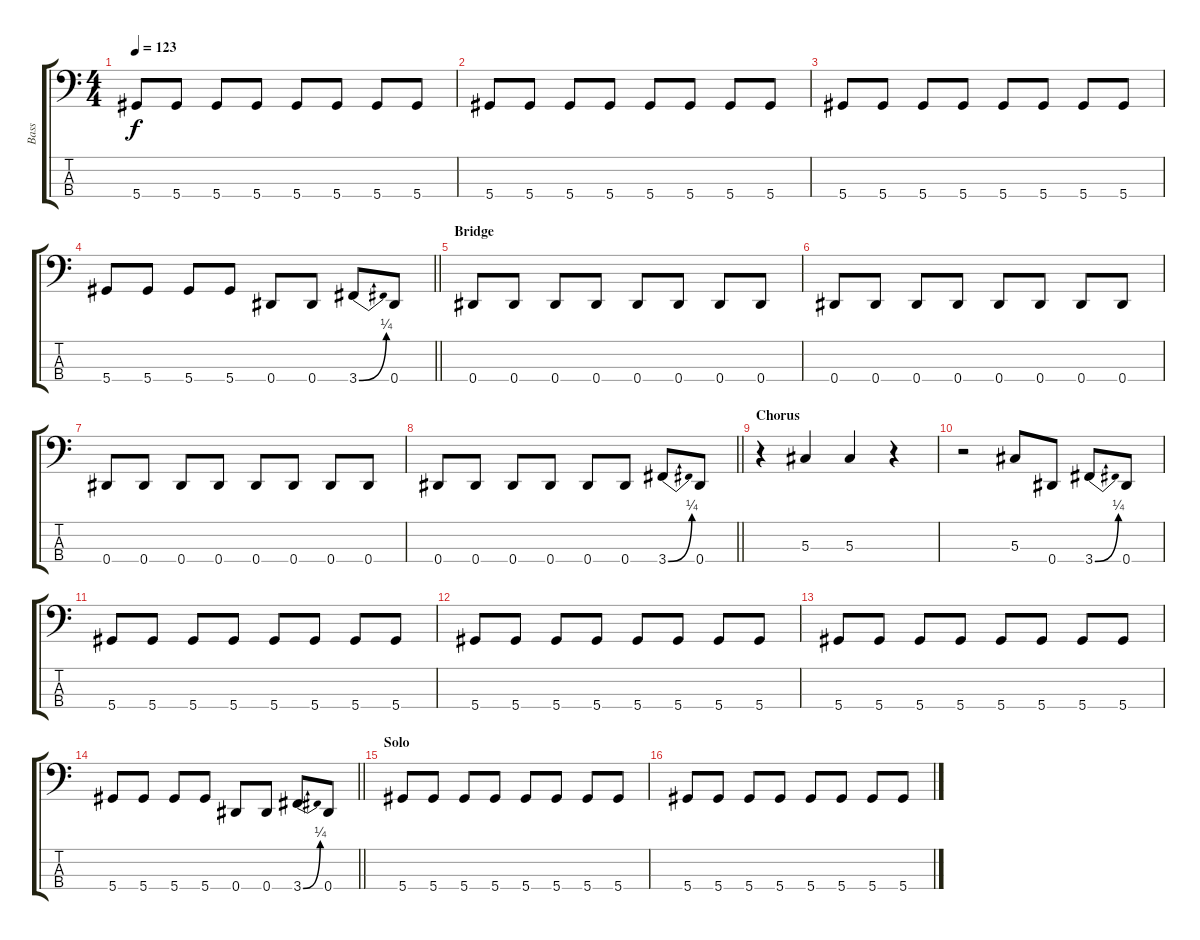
\track ("Bass" "Bass") {instrument electricbasspick}
\staff {score tabs}
\tuning (Gb2 Db2 Ab1 Eb1) {hide}
\ts (4 4)
\tempo 123
\clef f4
\ks c
5.4.8{dy f} 5.4.8 5.4.8 5.4.8 5.4.8 5.4.8 5.4.8 5.4.8 |
5.4.8 5.4.8 5.4.8 5.4.8 5.4.8 5.4.8 5.4.8 5.4.8 |
5.4.8 5.4.8 5.4.8 5.4.8 5.4.8 5.4.8 5.4.8 5.4.8 |
\barLineRight lightlight
5.4.8 5.4.8 5.4.8 5.4.8 0.4.8 0.4.8 3.4{be (bend 0 0 60 1)}.8 0.4.8 |
\section ("" "Bridge")
0.4.8 0.4.8 0.4.8 0.4.8 0.4.8 0.4.8 0.4.8 0.4.8 |
0.4.8 0.4.8 0.4.8 0.4.8 0.4.8 0.4.8 0.4.8 0.4.8 |
0.4.8 0.4.8 0.4.8 0.4.8 0.4.8 0.4.8 0.4.8 0.4.8 |
\barLineRight lightlight
0.4.8 0.4.8 0.4.8 0.4.8 0.4.8 0.4.8 3.4{be (bend 0 0 60 1)}.8 0.4.8 |
\section ("" "Chorus")
r.4 5.3.4 5.3.4 r.4 |
r.2 5.3.8 0.4.8 3.4{be (bend 0 0 60 1)}.8 0.4.8 |
5.4.8 5.4.8 5.4.8 5.4.8 5.4.8 5.4.8 5.4.8 5.4.8 |
5.4.8 5.4.8 5.4.8 5.4.8 5.4.8 5.4.8 5.4.8 5.4.8 |
5.4.8 5.4.8 5.4.8 5.4.8 5.4.8 5.4.8 5.4.8 5.4.8 |
\barLineRight lightlight
5.4.8 5.4.8 5.4.8 5.4.8 0.4.8 0.4.8 3.4{be (bend 0 0 60 1)}.8 0.4.8 |
\section ("" "Solo")
5.4.8 5.4.8 5.4.8 5.4.8 5.4.8 5.4.8 5.4.8 5.4.8 |
5.4.8 5.4.8 5.4.8 5.4.8 5.4.8 5.4.8 5.4.8 5.4.8
